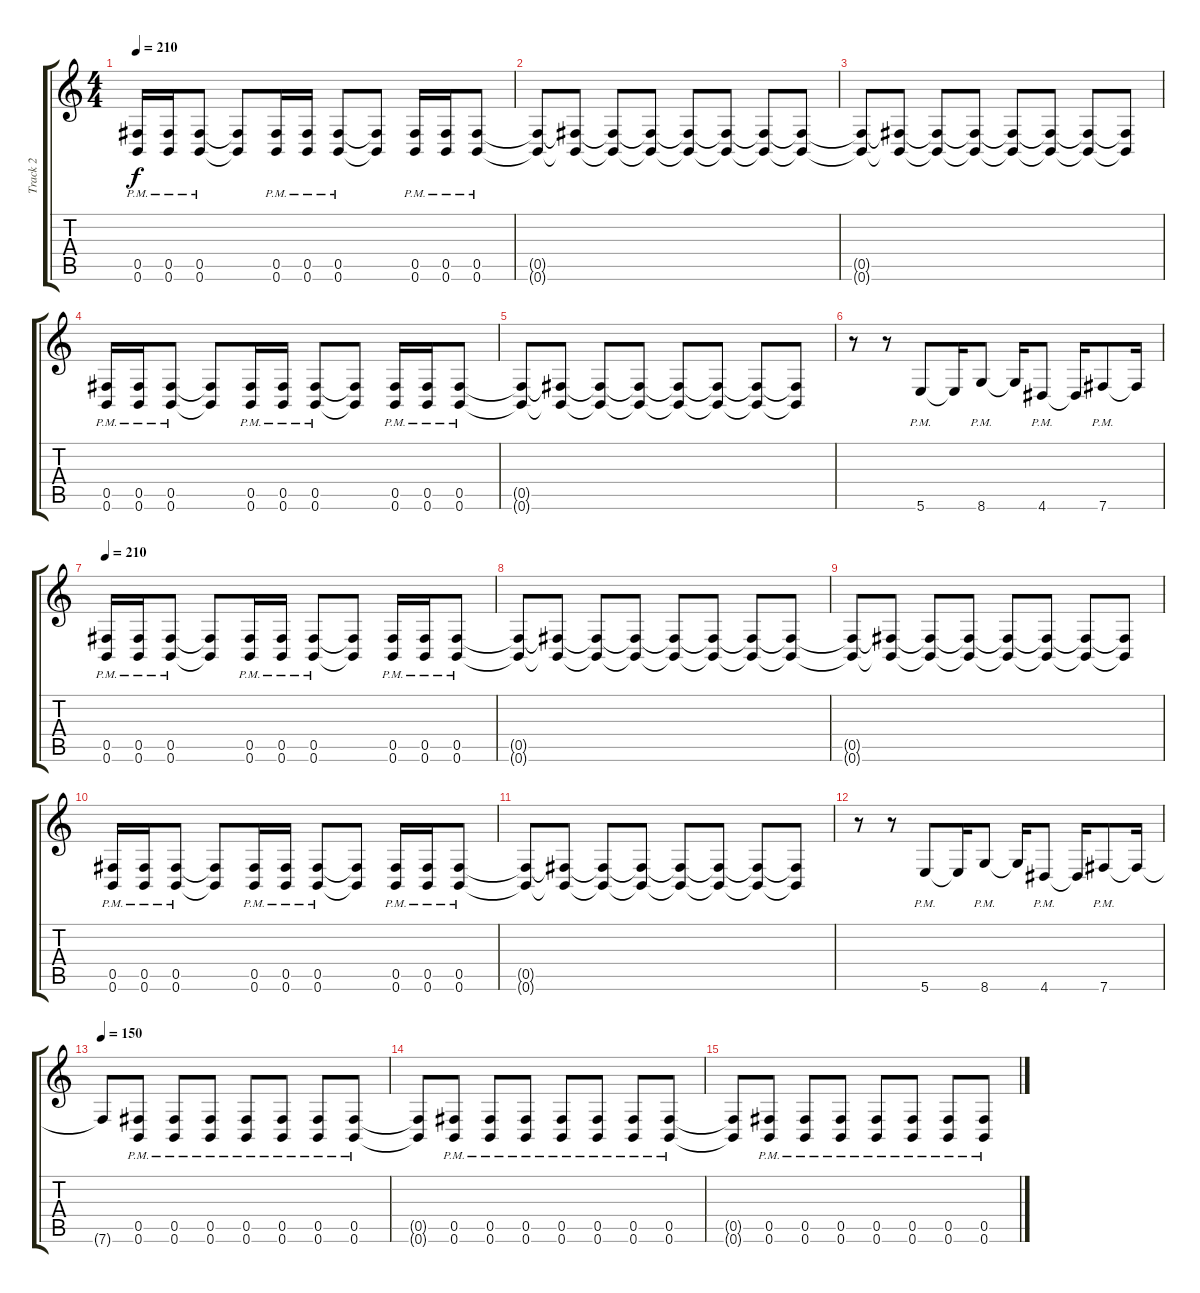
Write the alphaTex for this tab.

\track ("Track 2" "Track 2") {instrument distortionguitar}
\staff {score tabs}
\tuning (Db4 Ab3 E3 B2 Gb2 B1) {hide}
\ts (4 4)
\tempo 210
\clef g2
\ks c
(0.5{pm} 0.6{pm}).16{dy f} (0.5{pm} 0.6{pm}).16 (0.5{pm} 0.6{pm}).8 (0.5{t} 0.6{t}).8 (0.5{pm} 0.6{pm}).16 (0.5{pm} 0.6{pm}).16 (0.5{pm} 0.6{pm}).8 (0.5{t} 0.6{t}).8 (0.5{pm} 0.6{pm}).16 (0.5{pm} 0.6{pm}).16 (0.5{pm} 0.6{pm}).8 |
(0.5{t} 0.6{t}).8 (0.5{t} 0.6{t}).8 (0.5{t} 0.6{t}).8 (0.5{t} 0.6{t}).8 (0.5{t} 0.6{t}).8 (0.5{t} 0.6{t}).8 (0.5{t} 0.6{t}).8 (0.5{t} 0.6{t}).8 |
(0.5{t} 0.6{t}).8 (0.5{t} 0.6{t}).8 (0.5{t} 0.6{t}).8 (0.5{t} 0.6{t}).8 (0.5{t} 0.6{t}).8 (0.5{t} 0.6{t}).8 (0.5{t} 0.6{t}).8 (0.5{t} 0.6{t}).8 |
(0.5{pm} 0.6{pm}).16 (0.5{pm} 0.6{pm}).16 (0.5{pm} 0.6{pm}).8 (0.5{t} 0.6{t}).8 (0.5{pm} 0.6{pm}).16 (0.5{pm} 0.6{pm}).16 (0.5{pm} 0.6{pm}).8 (0.5{t} 0.6{t}).8 (0.5{pm} 0.6{pm}).16 (0.5{pm} 0.6{pm}).16 (0.5{pm} 0.6{pm}).8 |
(0.5{t} 0.6{t}).8 (0.5{t} 0.6{t}).8 (0.5{t} 0.6{t}).8 (0.5{t} 0.6{t}).8 (0.5{t} 0.6{t}).8 (0.5{t} 0.6{t}).8 (0.5{t} 0.6{t}).8 (0.5{t} 0.6{t}).8 |
r.8 r.8 5.6{pm}.8 5.6{t}.16 8.6{pm}.8 8.6{t}.16 4.6{pm}.8 4.6{t}.16 7.6{pm}.8 7.6{t}.16 |
\tempo 210
(0.5{pm} 0.6{pm}).16 (0.5{pm} 0.6{pm}).16 (0.5{pm} 0.6{pm}).8 (0.5{t} 0.6{t}).8 (0.5{pm} 0.6{pm}).16 (0.5{pm} 0.6{pm}).16 (0.5{pm} 0.6{pm}).8 (0.5{t} 0.6{t}).8 (0.5{pm} 0.6{pm}).16 (0.5{pm} 0.6{pm}).16 (0.5{pm} 0.6{pm}).8 |
(0.5{t} 0.6{t}).8 (0.5{t} 0.6{t}).8 (0.5{t} 0.6{t}).8 (0.5{t} 0.6{t}).8 (0.5{t} 0.6{t}).8 (0.5{t} 0.6{t}).8 (0.5{t} 0.6{t}).8 (0.5{t} 0.6{t}).8 |
(0.5{t} 0.6{t}).8 (0.5{t} 0.6{t}).8 (0.5{t} 0.6{t}).8 (0.5{t} 0.6{t}).8 (0.5{t} 0.6{t}).8 (0.5{t} 0.6{t}).8 (0.5{t} 0.6{t}).8 (0.5{t} 0.6{t}).8 |
(0.5{pm} 0.6{pm}).16 (0.5{pm} 0.6{pm}).16 (0.5{pm} 0.6{pm}).8 (0.5{t} 0.6{t}).8 (0.5{pm} 0.6{pm}).16 (0.5{pm} 0.6{pm}).16 (0.5{pm} 0.6{pm}).8 (0.5{t} 0.6{t}).8 (0.5{pm} 0.6{pm}).16 (0.5{pm} 0.6{pm}).16 (0.5{pm} 0.6{pm}).8 |
(0.5{t} 0.6{t}).8 (0.5{t} 0.6{t}).8 (0.5{t} 0.6{t}).8 (0.5{t} 0.6{t}).8 (0.5{t} 0.6{t}).8 (0.5{t} 0.6{t}).8 (0.5{t} 0.6{t}).8 (0.5{t} 0.6{t}).8 |
r.8 r.8 5.6{pm}.8 5.6{t}.16 8.6{pm}.8 8.6{t}.16 4.6{pm}.8 4.6{t}.16 7.6{pm}.8 7.6{t}.16 |
\tempo 150
7.6{t}.8 (0.5{pm} 0.6{pm}).8 (0.5{pm} 0.6{pm}).8 (0.5{pm} 0.6{pm}).8 (0.5{pm} 0.6{pm}).8 (0.5{pm} 0.6{pm}).8 (0.5{pm} 0.6{pm}).8 (0.5{pm} 0.6{pm}).8 |
(0.5{t} 0.6{t}).8 (0.5{pm} 0.6{pm}).8 (0.5{pm} 0.6{pm}).8 (0.5{pm} 0.6{pm}).8 (0.5{pm} 0.6{pm}).8 (0.5{pm} 0.6{pm}).8 (0.5{pm} 0.6{pm}).8 (0.5{pm} 0.6{pm}).8 |
(0.5{t} 0.6{t}).8 (0.5{pm} 0.6{pm}).8 (0.5{pm} 0.6{pm}).8 (0.5{pm} 0.6{pm}).8 (0.5{pm} 0.6{pm}).8 (0.5{pm} 0.6{pm}).8 (0.5{pm} 0.6{pm}).8 (0.5{pm} 0.6{pm}).8
